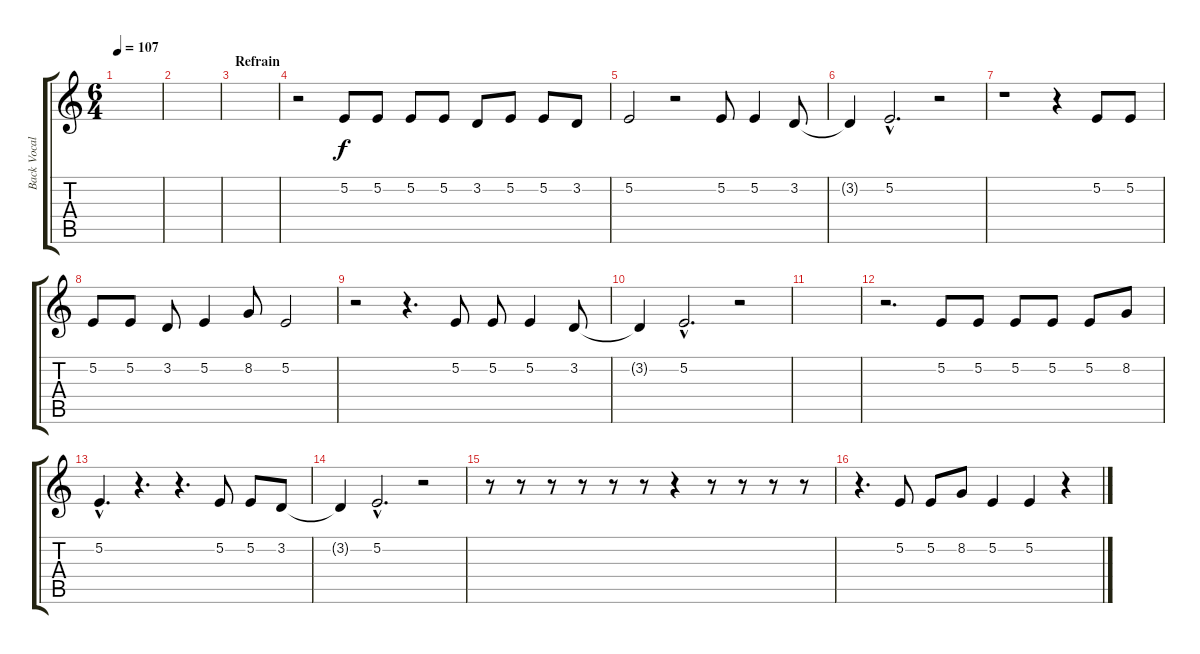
\track ("Back Vocals [Anna]" "Back Vocal") {instrument flute}
\staff {score tabs}
\tuning (E4 B3 G3 D3 A2 E2) {hide}
\ts (6 4)
\tempo 107
\clef g2
\ks c
|
|
\section ("" "Refrain")
|
r.2 5.2.8 5.2.8 5.2.8 5.2.8 3.2.8 5.2.8 5.2.8 3.2.8 |
5.2.2 r.2 5.2.8 5.2.4 3.2.8 |
3.2{t}.4 5.2{hac}.2{d} r.2 |
r.1 r.4 5.2.8 5.2.8 |
5.2.8 5.2.8 3.2.8 5.2.4 8.2.8 5.2.2 |
r.2 r.4{d} 5.2.8 5.2.8 5.2.4 3.2.8 |
3.2{t}.4 5.2{hac}.2{d} r.2 |
|
r.2{d} 5.2.8 5.2.8 5.2.8 5.2.8 5.2.8 8.2.8 |
5.2{hac}.4{d} r.4{d} r.4{d} 5.2.8 5.2.8 3.2.8 |
3.2{t}.4 5.2{hac}.2{d} r.2 |
r.8 r.8 r.8 r.8 r.8 r.8 r.4 r.8 r.8 r.8 r.8 |
r.4{d} 5.2.8 5.2.8 8.2.8 5.2.4 5.2.4 r.4
